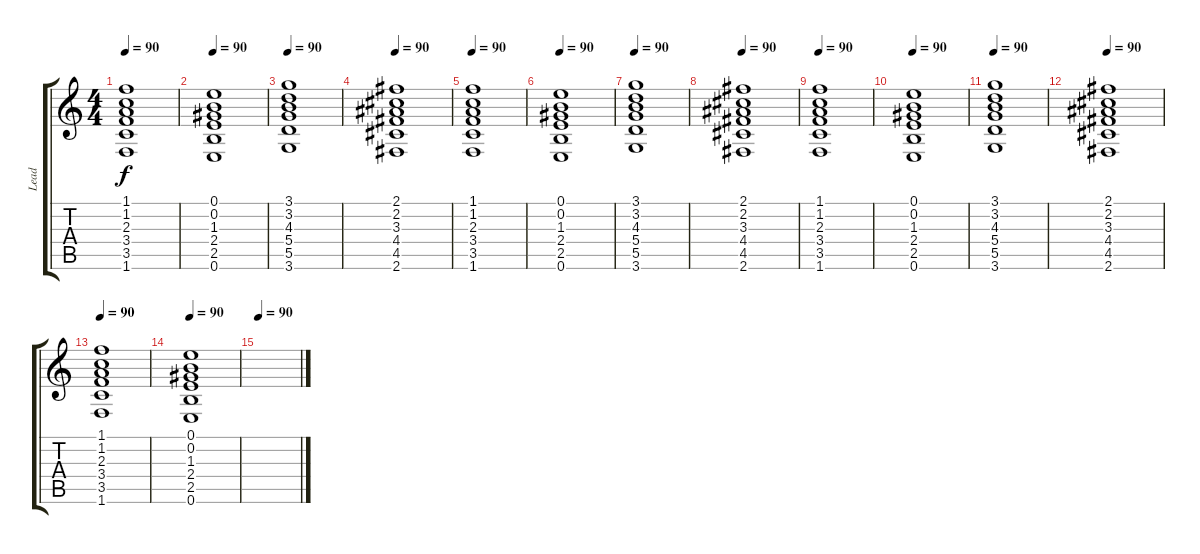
\track ("Lead" "Lead") {instrument distortionguitar}
\staff {score tabs}
\tuning (E4 B3 G3 D3 A2 E2) {hide}
\ts (4 4)
\tempo 90
\clef g2
\ks c
(1.1 1.2 2.3 3.4 3.5 1.6).1{dy f} |
\tempo 90
(0.1 0.2 1.3 2.4 2.5 0.6).1 |
\tempo 90
(3.1 3.2 4.3 5.4 5.5 3.6).1 |
\tempo 90
(2.1 2.2 3.3 4.4 4.5 2.6).1 |
\tempo 90
(1.1 1.2 2.3 3.4 3.5 1.6).1 |
\tempo 90
(0.1 0.2 1.3 2.4 2.5 0.6).1 |
\tempo 90
(3.1 3.2 4.3 5.4 5.5 3.6).1 |
\tempo 90
(2.1 2.2 3.3 4.4 4.5 2.6).1 |
\tempo 90
(1.1 1.2 2.3 3.4 3.5 1.6).1 |
\tempo 90
(0.1 0.2 1.3 2.4 2.5 0.6).1 |
\tempo 90
(3.1 3.2 4.3 5.4 5.5 3.6).1 |
\tempo 90
(2.1 2.2 3.3 4.4 4.5 2.6).1 |
\tempo 90
(1.1 1.2 2.3 3.4 3.5 1.6).1 |
\tempo 90
(0.1 0.2 1.3 2.4 2.5 0.6).1 |
\tempo 90
